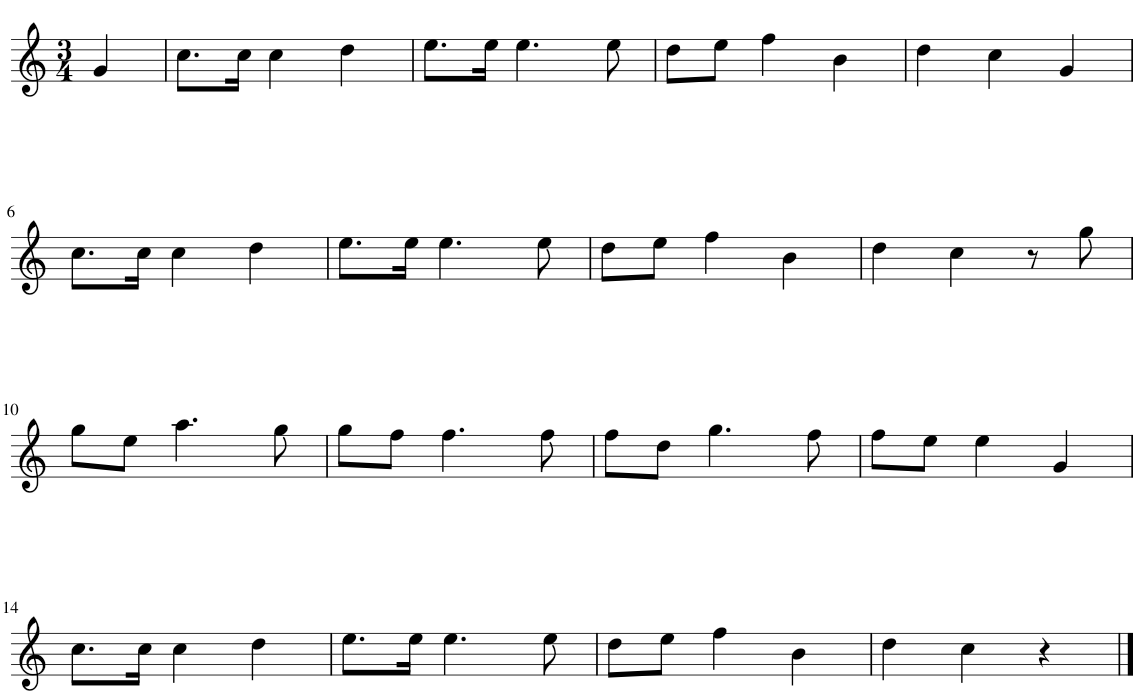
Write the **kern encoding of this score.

**kern
*part1
*staff1
*I"Flute, Flute
*clefG2
*k[]
*M3/4
=1
4g/
=2
8.cc\L
16cc\Jk
4cc\
4dd\
=3
8.ee\L
16ee\Jk
4.ee\
8ee\
=4
8dd\L
8ee\J
4ff\
4b\
=5
4dd\
4cc\
4g/
!!LO:LB:g=z
=6
8.cc\L
16cc\Jk
4cc\
4dd\
=7
8.ee\L
16ee\Jk
4.ee\
8ee\
=8
8dd\L
8ee\J
4ff\
4b\
=9
4dd\
4cc\
8r
8gg\
!!LO:LB:g=z
=10
8gg\L
8ee\J
4.aa\
8gg\
=11
8gg\L
8ff\J
4.ff\
8ff\
=12
8ff\L
8dd\J
4.gg\
8ff\
=13
8ff\L
8ee\J
4ee\
4g/
!!LO:LB:g=z
=14
8.cc\L
16cc\Jk
4cc\
4dd\
=15
8.ee\L
16ee\Jk
4.ee\
8ee\
=16
8dd\L
8ee\J
4ff\
4b\
=17
4dd\
4cc\
4r
==
*-
